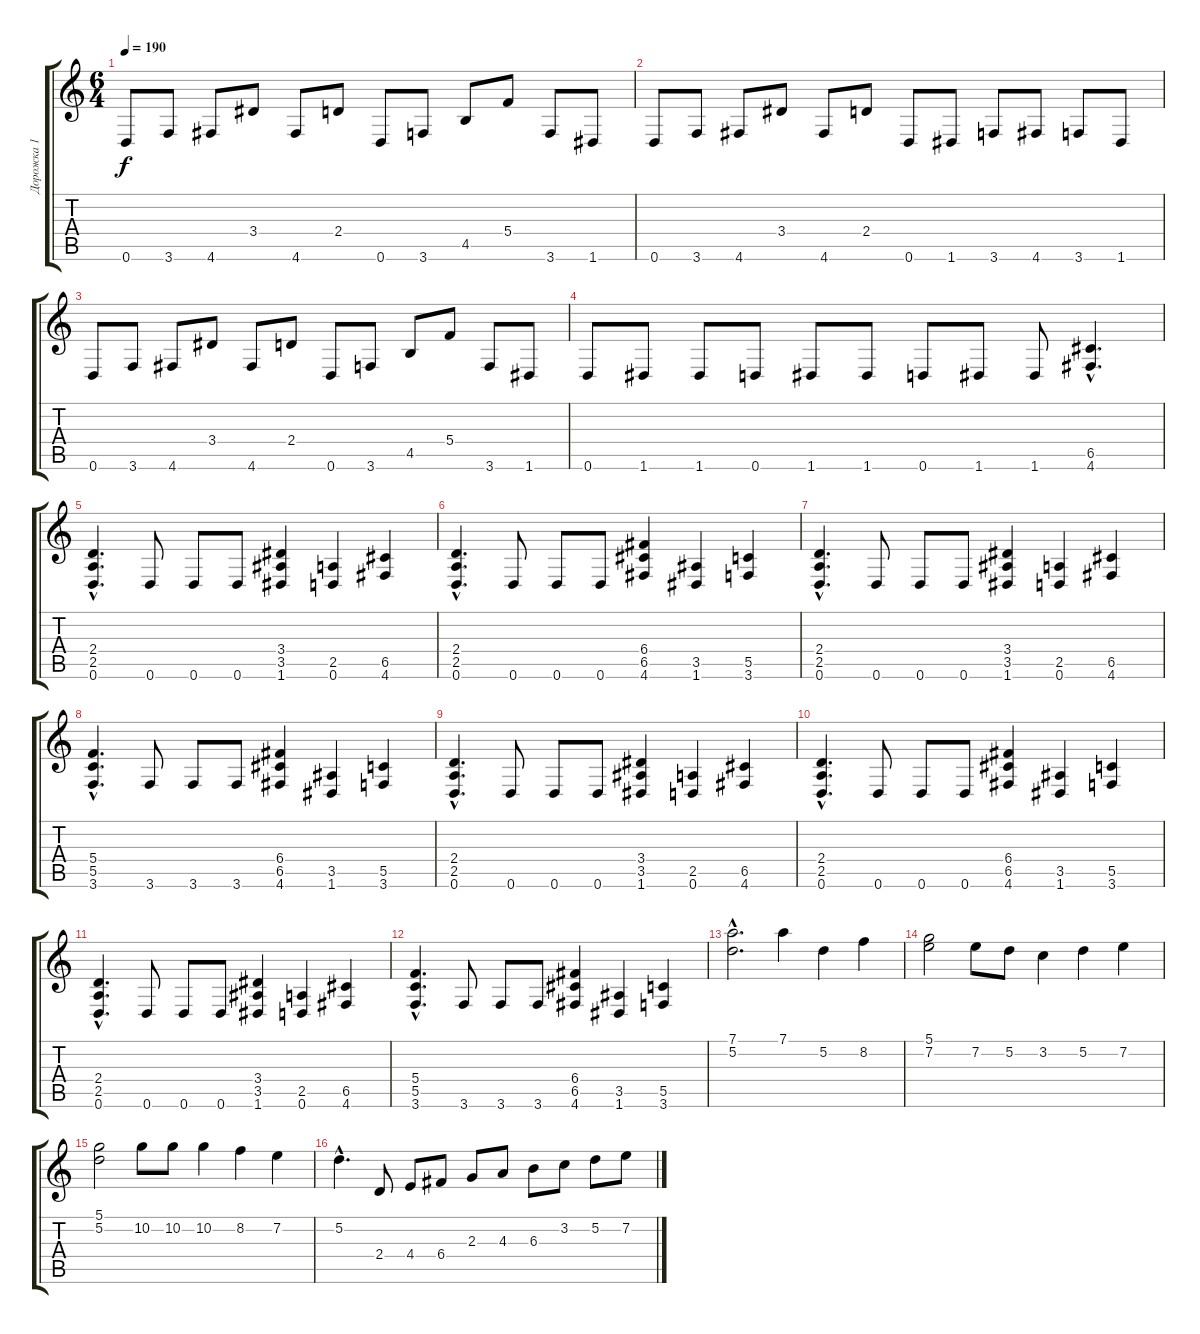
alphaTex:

\track ("Дорожка 1" "Дорожка 1") {instrument distortionguitar}
\staff {score tabs}
\tuning (D4 A3 F3 C3 G2 D2) {hide}
\ts (6 4)
\tempo 190
\clef g2
\ks c
0.6.8{dy f instrument distortionguitar} 3.6.8 4.6.8 3.4.8 4.6.8 2.4.8 0.6.8 3.6.8 4.5.8 5.4.8 3.6.8 1.6.8 |
0.6.8 3.6.8 4.6.8 3.4.8 4.6.8 2.4.8 0.6.8 1.6.8 3.6.8 4.6.8 3.6.8 1.6.8 |
0.6.8 3.6.8 4.6.8 3.4.8 4.6.8 2.4.8 0.6.8 3.6.8 4.5.8 5.4.8 3.6.8 1.6.8 |
0.6.8 1.6.8 1.6.8 0.6.8 1.6.8 1.6.8 0.6.8 1.6.8 1.6.8 (6.5{hac} 4.6{hac}).4{d} |
(2.4{hac} 2.5{hac} 0.6{hac}).4{d} 0.6.8 0.6.8 0.6.8 (3.4 3.5 1.6).4 (2.5 0.6).4 (6.5 4.6).4 |
(2.4{hac} 2.5{hac} 0.6{hac}).4{d} 0.6.8 0.6.8 0.6.8 (6.4 6.5 4.6).4 (3.5 1.6).4 (5.5 3.6).4 |
(2.4{hac} 2.5{hac} 0.6{hac}).4{d} 0.6.8 0.6.8 0.6.8 (3.4 3.5 1.6).4 (2.5 0.6).4 (6.5 4.6).4 |
(5.4{hac} 5.5{hac} 3.6{hac}).4{d} 3.6.8 3.6.8 3.6.8 (6.4 6.5 4.6).4 (3.5 1.6).4 (5.5 3.6).4 |
(2.4{hac} 2.5{hac} 0.6{hac}).4{d} 0.6.8 0.6.8 0.6.8 (3.4 3.5 1.6).4 (2.5 0.6).4 (6.5 4.6).4 |
(2.4{hac} 2.5{hac} 0.6{hac}).4{d} 0.6.8 0.6.8 0.6.8 (6.4 6.5 4.6).4 (3.5 1.6).4 (5.5 3.6).4 |
(2.4{hac} 2.5{hac} 0.6{hac}).4{d} 0.6.8 0.6.8 0.6.8 (3.4 3.5 1.6).4 (2.5 0.6).4 (6.5 4.6).4 |
(5.4{hac} 5.5{hac} 3.6{hac}).4{d} 3.6.8 3.6.8 3.6.8 (6.4 6.5 4.6).4 (3.5 1.6).4 (5.5 3.6).4 |
(7.1{hac} 5.2{hac}).2{d} 7.1.4 5.2.4 8.2.4 |
(5.1 7.2).2 7.2.8 5.2.8 3.2.4 5.2.4 7.2.4 |
(5.1 5.2).2 10.2.8 10.2.8 10.2.4 8.2.4 7.2.4 |
5.2{hac}.4{d} 2.4.8 4.4.8 6.4.8 2.3.8 4.3.8 6.3.8 3.2.8 5.2.8 7.2.8
